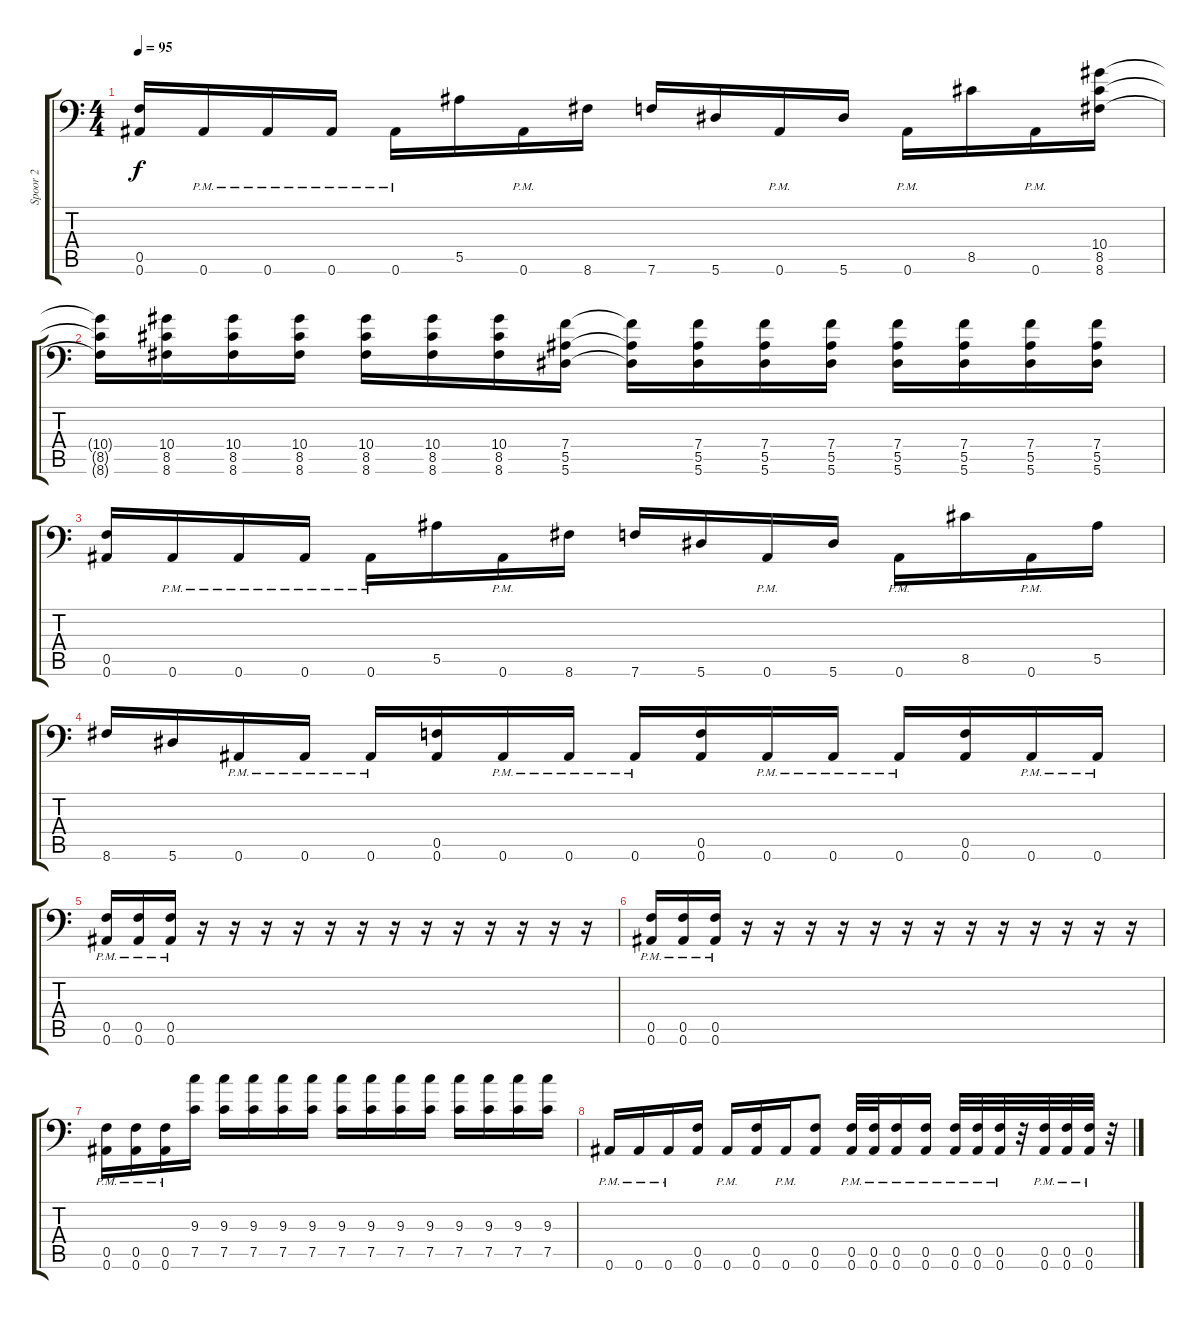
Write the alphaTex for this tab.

\track ("Spoor 2" "Spoor 2") {instrument distortionguitar}
\staff {score tabs}
\tuning (C4 G3 Eb3 Bb2 F2 Bb1) {hide}
\ts (4 4)
\tempo 95
\clef f4
\ks c
(0.5 0.6).16{dy f} 0.6{pm}.16 0.6{pm}.16 0.6{pm}.16 0.6{pm}.16 5.5.16 0.6{pm}.16 8.6.16 7.6.16 5.6.16 0.6{pm}.16 5.6.16 0.6{pm}.16 8.5.16 0.6{pm}.16 (10.4 8.5 8.6).16 |
(10.4{t} 8.5{t} 8.6{t}).16 (10.4 8.5 8.6).16 (10.4 8.5 8.6).16 (10.4 8.5 8.6).16 (10.4 8.5 8.6).16 (10.4 8.5 8.6).16 (10.4 8.5 8.6).16 (7.4 5.5 5.6).16 (7.4{t} 5.5{t} 5.6{t}).16 (7.4 5.5 5.6).16 (7.4 5.5 5.6).16 (7.4 5.5 5.6).16 (7.4 5.5 5.6).16 (7.4 5.5 5.6).16 (7.4 5.5 5.6).16 (7.4 5.5 5.6).16 |
(0.5 0.6).16 0.6{pm}.16 0.6{pm}.16 0.6{pm}.16 0.6{pm}.16 5.5.16 0.6{pm}.16 8.6.16 7.6.16 5.6.16 0.6{pm}.16 5.6.16 0.6{pm}.16 8.5.16 0.6{pm}.16 5.5.16 |
8.6.16 5.6.16 0.6{pm}.16 0.6{pm}.16 0.6{pm}.16 (0.5 0.6).16 0.6{pm}.16 0.6{pm}.16 0.6{pm}.16 (0.5 0.6).16 0.6{pm}.16 0.6{pm}.16 0.6{pm}.16 (0.5 0.6).16 0.6{pm}.16 0.6{pm}.16 |
(0.5{pm} 0.6{pm}).16 (0.5{pm} 0.6{pm}).16 (0.5{pm} 0.6{pm}).16 r.16 r.16 r.16 r.16 r.16 r.16 r.16 r.16 r.16 r.16 r.16 r.16 r.16 |
(0.5{pm} 0.6{pm}).16 (0.5{pm} 0.6{pm}).16 (0.5{pm} 0.6{pm}).16 r.16 r.16 r.16 r.16 r.16 r.16 r.16 r.16 r.16 r.16 r.16 r.16 r.16 |
(0.5{pm} 0.6{pm}).16 (0.5{pm} 0.6{pm}).16 (0.5{pm} 0.6{pm}).16 (9.3 7.5).16 (9.3 7.5).16 (9.3 7.5).16 (9.3 7.5).16 (9.3 7.5).16 (9.3 7.5).16 (9.3 7.5).16 (9.3 7.5).16 (9.3 7.5).16 (9.3 7.5).16 (9.3 7.5).16 (9.3 7.5).16 (9.3 7.5).16 |
0.6{pm}.16 0.6{pm}.16 0.6{pm}.16 (0.5 0.6).16 0.6{pm}.16 (0.5 0.6).16 0.6{pm}.16 (0.5 0.6).8 (0.5{pm} 0.6{pm}).32 (0.5{pm} 0.6{pm}).32 (0.5{pm} 0.6{pm}).16 (0.5{pm} 0.6{pm}).16 (0.5{pm} 0.6{pm}).32 (0.5{pm} 0.6{pm}).32 (0.5{pm} 0.6{pm}).32 r.32 (0.5{pm} 0.6{pm}).32 (0.5{pm} 0.6{pm}).32 (0.5{pm} 0.6{pm}).32 r.32
